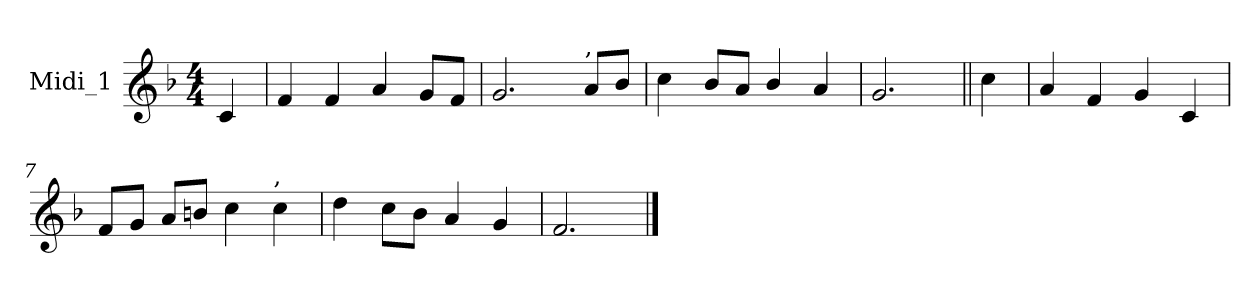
**kern
*part1
*staff1
*I"Midi_1
*clefG2
*k[b-]
*F:
*M4/4
=
4c
=1
4f
4f
4a
8gL
8fJ
=2
2.g
!LO:TX:a:t=,
8aL
8b-J
=3
4cc
8b-L
8aJ
4b-/
4a
=4
2.g
!!LO:LB:g=z
=5||
4cc
=6
4a
4f
4g
4c
=7
8fL
8gJ
8aL
8bnJ
4cc
!LO:TX:a:t=,
4cc
=8
4dd
8ccL
8b-J
4a
4g
=9
2.f
==
*-
